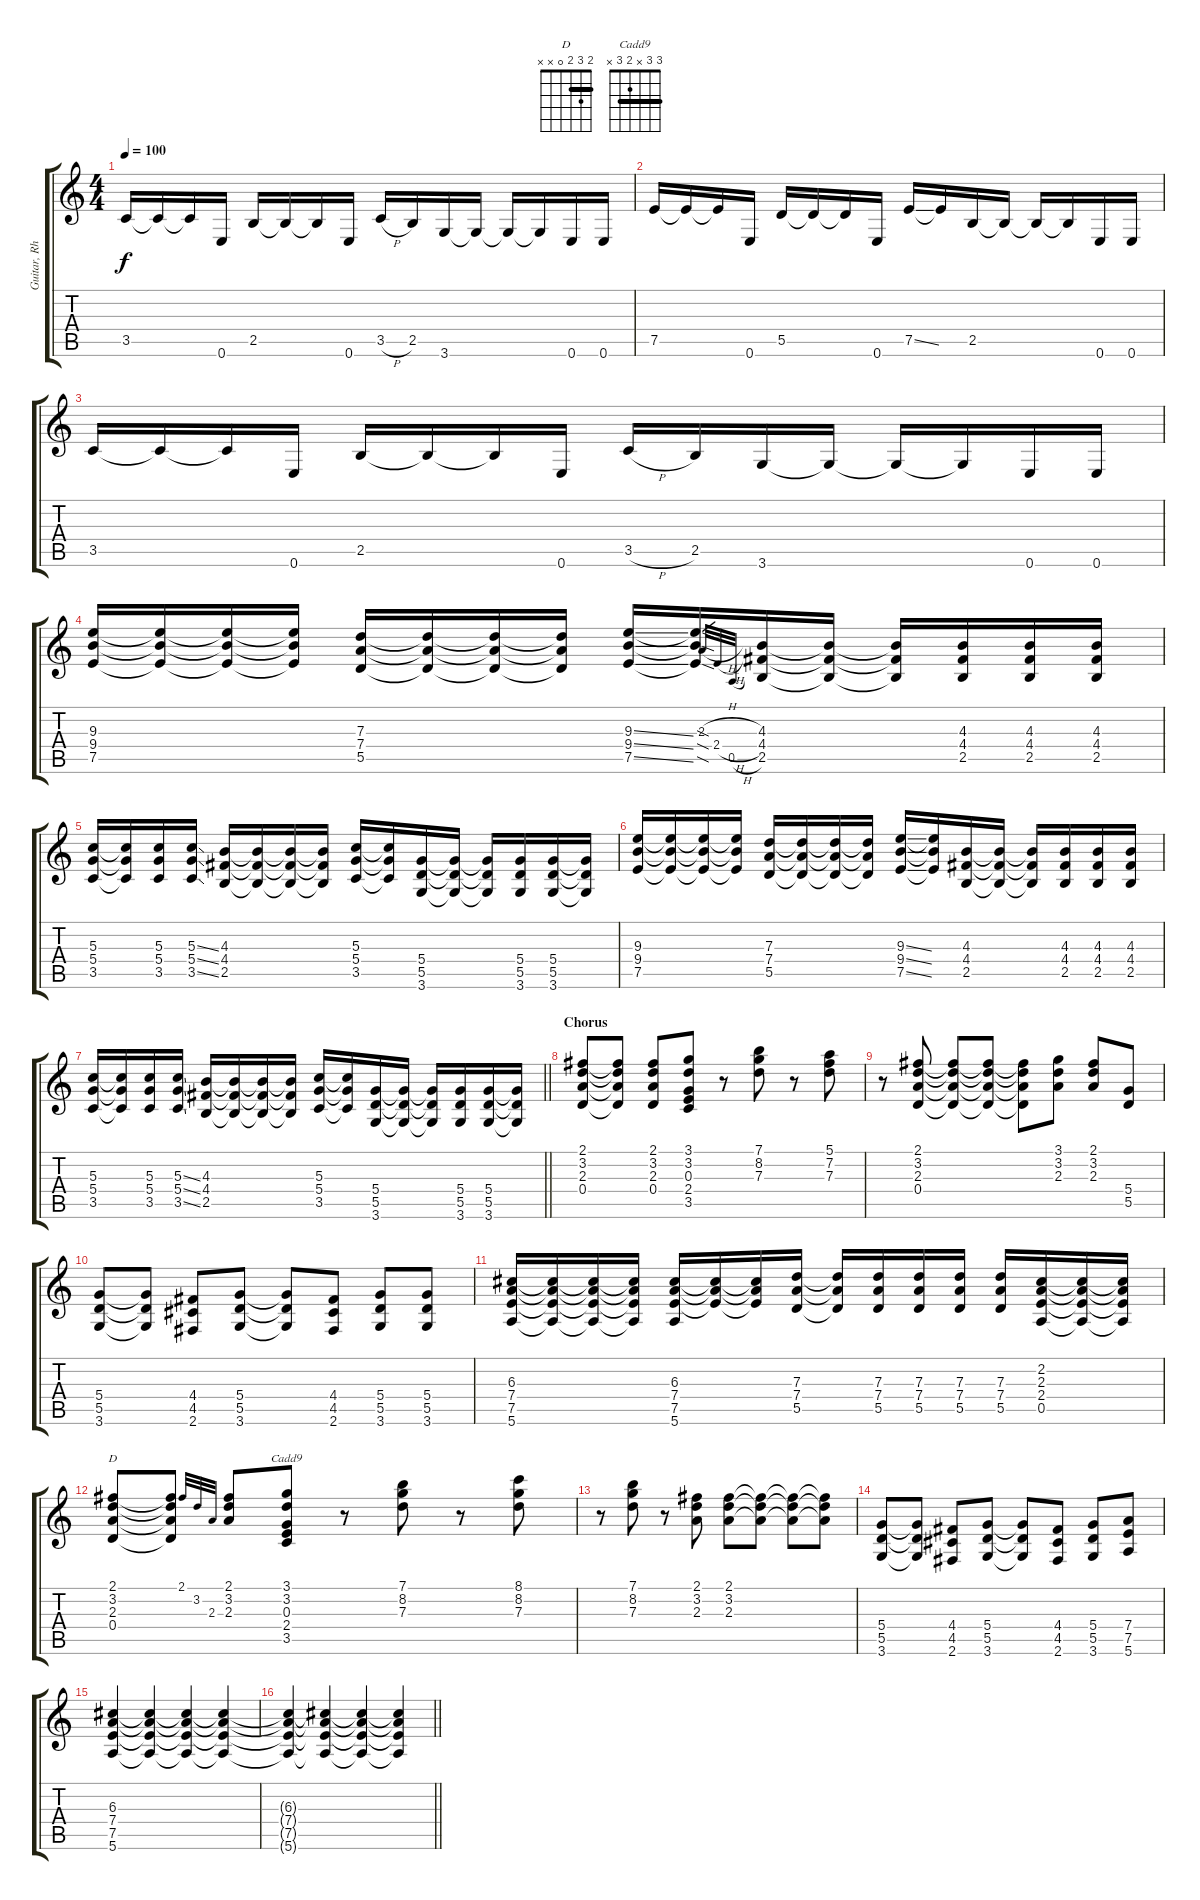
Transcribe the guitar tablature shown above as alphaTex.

\track ("Guitar, Rhythm" "Guitar, Rh") {instrument distortionguitar}
\staff {score tabs}
\tuning (E4 B3 G3 D3 A2 E2) {hide}
\chord ("D" 2 3 2 0 x x) {barre 2}
\chord ("Cadd9" 3 3 x 2 3 x) {barre 3}
\ts (4 4)
\tempo 100
\clef g2
\ks c
3.5.16{dy f} 3.5{t}.16 3.5{t}.16 0.6.16 2.5.16 2.5{t}.16 2.5{t}.16 0.6.16 3.5{h}.16 2.5.16 3.6.16 3.6{t}.16 3.6{t}.16 3.6{t}.16 0.6.16 0.6.16 |
7.5.16 7.5{t}.16 7.5{t}.16 0.6.16 5.5.16 5.5{t}.16 5.5{t}.16 0.6.16 7.5{ss}.16 7.5{t}.16 2.5.16 2.5{t}.16 2.5{t}.16 2.5{t}.16 0.6.16 0.6.16 |
3.5.16 3.5{t}.16 3.5{t}.16 0.6.16 2.5.16 2.5{t}.16 2.5{t}.16 0.6.16 3.5{h}.16 2.5.16 3.6.16 3.6{t}.16 3.6{t}.16 3.6{t}.16 0.6.16 0.6.16 |
(9.3 9.4 7.5).16 (9.3{t} 9.4{t} 7.5{t}).16 (9.3{t} 9.4{t} 7.5{t}).16 (9.3{t} 9.4{t} 7.5{t}).16 (7.3 7.4 5.5).16 (7.3{t} 7.4{t} 5.5{t}).16 (7.3{t} 7.4{t} 5.5{t}).16 (7.3{t} 7.4{t} 5.5{t}).16 (9.3{ss} 9.4{ss} 7.5{ss}).16 (9.3{sod t} 9.4{sod t} 7.5{sod t}).16 2.3{h}.32{gr} 2.4{h}.32{gr} 0.5{h}.32{gr} (4.3 4.4 2.5).16 (4.3{t} 4.4{t} 2.5{t}).16 (4.3{t} 4.4{t} 2.5{t}).16 (4.3 4.4 2.5).16 (4.3 4.4 2.5).16 (4.3 4.4 2.5).16 |
(5.3 5.4 3.5).16 (5.3{t} 5.4{t} 3.5{t}).16 (5.3 5.4 3.5).16 (5.3{ss} 5.4{ss} 3.5{ss}).16 (4.3 4.4 2.5).16 (4.3{t} 4.4{t} 2.5{t}).16 (4.3{t} 4.4{t} 2.5{t}).16 (4.3{t} 4.4{t} 2.5{t}).16 (5.3 5.4 3.5).16 (5.3{t} 5.4{t} 3.5{t}).16 (5.4 5.5 3.6).16 (5.4{t} 5.5{t} 3.6{t}).16 (5.4{t} 5.5{t} 3.6{t}).16 (5.4 5.5 3.6).16 (5.4 5.5 3.6).16 (5.4{t} 5.5{t} 3.6{t}).16 |
(9.3 9.4 7.5).16 (9.3{t} 9.4{t} 7.5{t}).16 (9.3{t} 9.4{t} 7.5{t}).16 (9.3{t} 9.4{t} 7.5{t}).16 (7.3 7.4 5.5).16 (7.3{t} 7.4{t} 5.5{t}).16 (7.3{t} 7.4{t} 5.5{t}).16 (7.3{t} 7.4{t} 5.5{t}).16 (9.3{ss} 9.4{ss} 7.5{ss}).16 (9.3{t} 9.4{t} 7.5{t}).16 (4.3 4.4 2.5).16 (4.3{t} 4.4{t} 2.5{t}).16 (4.3{t} 4.4{t} 2.5{t}).16 (4.3 4.4 2.5).16 (4.3 4.4 2.5).16 (4.3 4.4 2.5).16 |
\barLineRight lightlight
(5.3 5.4 3.5).16 (5.3{t} 5.4{t} 3.5{t}).16 (5.3 5.4 3.5).16 (5.3{ss} 5.4{ss} 3.5{ss}).16 (4.3 4.4 2.5).16 (4.3{t} 4.4{t} 2.5{t}).16 (4.3{t} 4.4{t} 2.5{t}).16 (4.3{t} 4.4{t} 2.5{t}).16 (5.3 5.4 3.5).16 (5.3{t} 5.4{t} 3.5{t}).16 (5.4 5.5 3.6).16 (5.4{t} 5.5{t} 3.6{t}).16 (5.4{t} 5.5{t} 3.6{t}).16 (5.4 5.5 3.6).16 (5.4 5.5 3.6).16 (5.4{t} 5.5{t} 3.6{t}).16 |
\section ("" "Chorus")
(2.1 3.2 2.3 0.4).8 (2.1{t} 3.2{t} 2.3{t} 0.4{t}).8 (2.1 3.2 2.3 0.4).8 (3.1 3.2 0.3 2.4 3.5).8 r.8 (7.1 8.2 7.3).8 r.8 (5.1 7.2 7.3).8 |
r.8 (2.1 3.2 2.3 0.4).8 (2.1{t} 3.2{t} 2.3{t} 0.4{t}).8 (2.1{t} 3.2{t} 2.3{t} 0.4{t}).8 (2.1{t} 3.2{t} 2.3{t} 0.4{t}).8 (3.1 3.2 2.3).8 (2.1 3.2 2.3).8 (5.4 5.5).8 |
(5.4 5.5 3.6).8 (5.4{t} 5.5{t} 3.6{t}).8 (4.4 4.5 2.6).8 (5.4 5.5 3.6).8 (5.4{t} 5.5{t} 3.6{t}).8 (4.4 4.5 2.6).8 (5.4 5.5 3.6).8 (5.4 5.5 3.6).8 |
(6.3 7.4 7.5 5.6).16 (6.3{t} 7.4{t} 7.5{t} 5.6{t}).16 (6.3{t} 7.4{t} 7.5{t} 5.6{t}).16 (6.3{t} 7.4{t} 7.5{t} 5.6{t}).16 (6.3 7.4 7.5 5.6).16 (6.3{t} 7.4{t} 7.5{t}).16 (6.3{t} 7.4{t} 7.5{t}).16 (7.3 7.4 5.5).16 (7.3{t} 7.4{t} 5.5{t}).16 (7.3 7.4 5.5).16 (7.3 7.4 5.5).16 (7.3 7.4 5.5).16 (7.3 7.4 5.5).16 (2.2 2.3 2.4 0.5).16 (2.2{t} 2.3{t} 2.4{t} 0.5{t}).16 (2.2{t} 2.3{t} 2.4{t} 0.5{t}).16 |
(2.1 3.2 2.3 0.4).8{ch "D"} (2.1{t} 3.2{t} 2.3{t} 0.4{t}).8 2.1.32{gr onbeat} 3.2.32{gr onbeat} 2.3.32{gr onbeat} (2.1 3.2 2.3).8 (3.1 3.2 0.3 2.4 3.5).8{ch "Cadd9"} r.8 (7.1 8.2 7.3).8 r.8 (8.1 8.2 7.3).8 |
r.8 (7.1 8.2 7.3).8 r.8 (2.1 3.2 2.3).8 (2.1 3.2 2.3).8 (2.1{t} 3.2{t} 2.3{t}).8 (2.1{t} 3.2{t} 2.3{t}).8 (2.1{t} 3.2{t} 2.3{t}).8 |
(5.4 5.5 3.6).8 (5.4{t} 5.5{t} 3.6{t}).8 (4.4 4.5 2.6).8 (5.4 5.5 3.6).8 (5.4{t} 5.5{t} 3.6{t}).8 (4.4 4.5 2.6).8 (5.4 5.5 3.6).8 (7.4 7.5 5.6).8 |
(6.3 7.4 7.5 5.6).4 (6.3{t} 7.4{t} 7.5{t} 5.6{t}).4 (6.3{t} 7.4{t} 7.5{t} 5.6{t}).4 (6.3{t} 7.4{t} 7.5{t} 5.6{t}).4 |
\barLineRight lightlight
(6.3{t} 7.4{t} 7.5{t} 5.6{t}).4 (6.3{t} 7.4{t} 7.5{t} 5.6{t}).4 (6.3{t} 7.4{t} 7.5{t} 5.6{t}).4 (6.3{t} 7.4{t} 7.5{t} 5.6{t}).4
